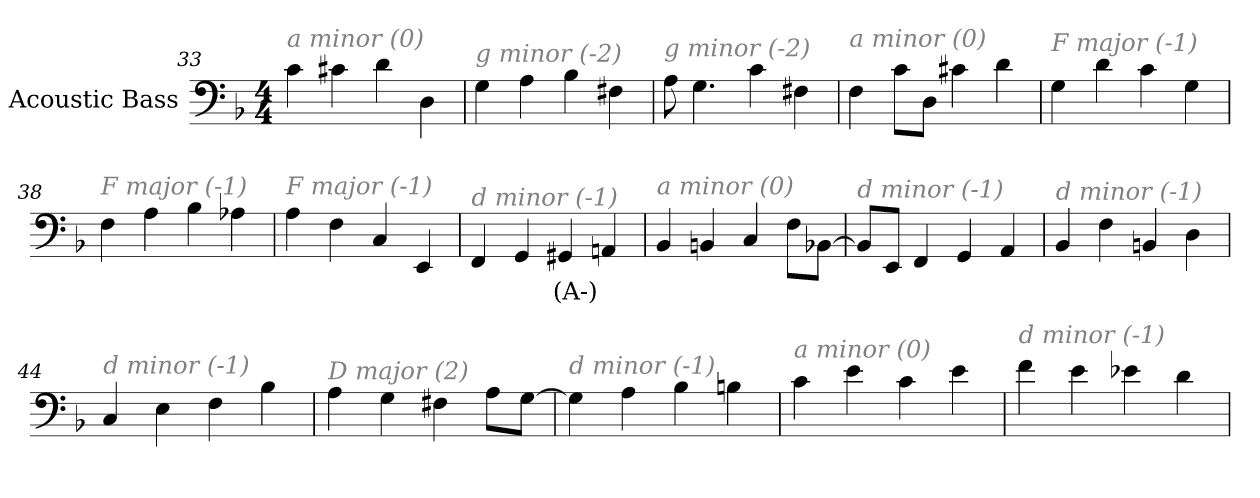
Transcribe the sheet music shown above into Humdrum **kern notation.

**kern	**text
*part1	*part1
*staff1	*staff1
*I"Acoustic Bass	*
*clefF4	*
*ITrd7c12	*
*k[b-]	*
*F:	*
*M4/4	*
=33	=33
!LO:TX:i:color=#808080:t=a minor (0)	!
4C	.
4C#X	.
4D	.
4DD	.
=34	=34
!LO:TX:i:color=#808080:t=g minor (-2)	!
4GG	.
4AA	.
4BB-	.
4FF#X	.
=35	=35
!LO:TX:i:color=#808080:t=g minor (-2)	!
8AA	.
4.GG	.
4C	.
4FF#X	.
=36	=36
!LO:TX:i:color=#808080:t=a minor (0)	!
4FF	.
8CL	.
8DDJ	.
4C#X	.
4D	.
=37	=37
!LO:TX:i:color=#808080:t=F major (-1)	!
4GG	.
4D	.
4C	.
4GG	.
=38	=38
!LO:TX:i:color=#808080:t=F major (-1)	!
4FF	.
4AA	.
4BB-	.
4AA-X	.
=39	=39
!LO:TX:i:color=#808080:t=F major (-1)	!
4AA	.
4FF	.
4CC	.
4EEE	.
=40	=40
!LO:TX:i:color=#808080:t=d minor (-1)	!
4FFF	.
4GGG	.
4GGG#Xi	(A-)
4AAAn	.
=41	=41
!LO:TX:i:color=#808080:t=a minor (0)	!
4BBB-	.
4BBBn	.
4CC	.
8FFL	.
[8BBB-XJ	.
=42	=42
!LO:TX:i:color=#808080:t=d minor (-1)	!
8BBB-L]	.
8EEEJ	.
4FFF	.
4GGG	.
4AAA	.
=43	=43
!LO:TX:i:color=#808080:t=d minor (-1)	!
4BBB-	.
4FF	.
4BBBn	.
4DD	.
=44	=44
!LO:TX:i:color=#808080:t=d minor (-1)	!
4CC	.
4EE	.
4FF	.
4BB-	.
=45	=45
!LO:TX:i:color=#808080:t=D major (2)	!
4AA	.
4GG	.
4FF#X	.
8AAL	.
[8GGJ	.
=46	=46
!LO:TX:i:color=#808080:t=d minor (-1)	!
4GG]	.
4AA	.
4BB-	.
4BBn	.
=47	=47
!LO:TX:i:color=#808080:t=a minor (0)	!
4C	.
4E	.
4C	.
4E	.
=48	=48
!LO:TX:i:color=#808080:t=d minor (-1)	!
4F	.
4E	.
4E-X	.
4D	.
=	=
*-	*-
